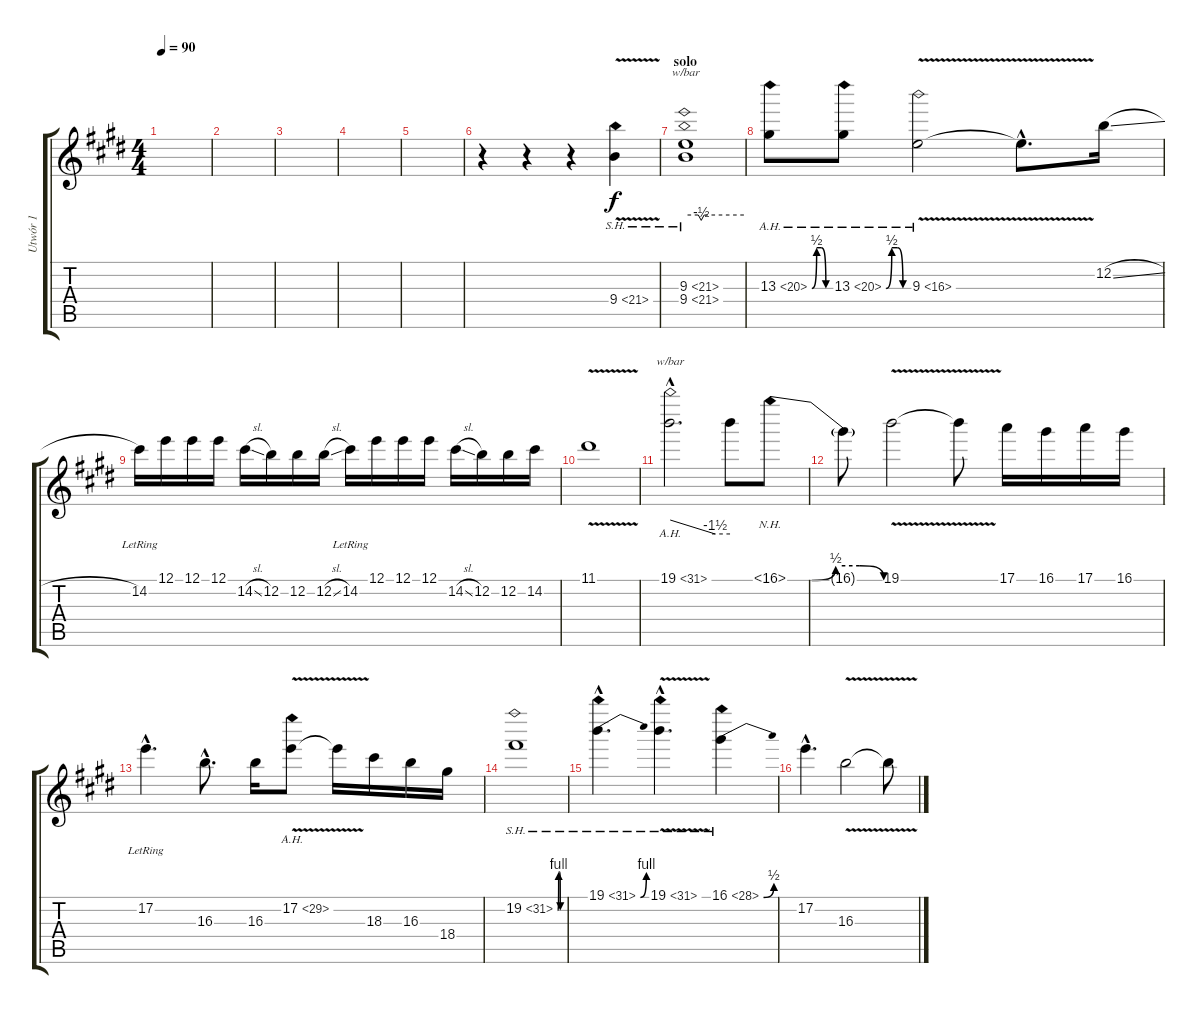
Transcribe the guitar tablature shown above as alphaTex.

\track ("Utwór 1" "Utwór 1") {instrument overdrivenguitar}
\staff {score tabs}
\tuning (E4 B3 G3 D3 A2 E2) {hide}
\ts (4 4)
\tempo 90
\clef g2
\ks e
|
|
|
|
|
r.4{volume 16} r.4 r.4 9.4{sh 12 v}.4{dy f} |
\section ("" "solo")
(9.3{sh 12} 9.4{sh 12}).1{tbe (custom default 0 0 13 0 16 -2 19 0 60 0)} |
13.3{be (custom 0 0 15 2 30 2 45 0 60 0) ah 7}.8 13.3{be (custom 0 0 15 2 30 2 45 0 60 0) ah 7}.8 9.3{ah 7 v}.2 9.3{hac t}.8{d} 12.2{sl}.16 |
14.2{lr}.16 12.1.16 12.1.16 12.1.16 14.2{sl}.16 12.2.16 12.2.16 12.2{sl}.16 14.2{lr}.16 12.1.16 12.1.16 12.1.16 14.2{sl}.16 12.2.16 12.2.16 14.2.16 |
11.1{v}.1 |
19.1{ah 12 hac}.2{d tbe (custom default 0 0 45 -6 60 -6)} 19.1{t}.8 16.1{be (custom 0 0 15 0 30 2 45 2 60 0) nh}.8 |
16.1{t}.8 19.1{v}.2 19.1{t}.8 17.1.16 16.1.16 17.1.16 16.1.16 |
17.2{hac lr}.4{d} 16.3{hac}.8{d} 16.3.16 17.2{ah 12 v}.8 17.2{t}.16 18.3.16 16.3.16 18.4.16 |
19.2{be (custom 0 0 9 4 15 4 20 4 26 0 45 0 60 0) sh 12}.1 |
19.1{be (bend 0 0 60 4) sh 12 hac}.4{d} 19.1{sh 12 v hac}.4{d} 16.1{be (bend 0 0 60 2) sh 12}.4 |
17.2{hac}.4{d} 16.3{v}.2{volume 0} 16.3{t}.8
